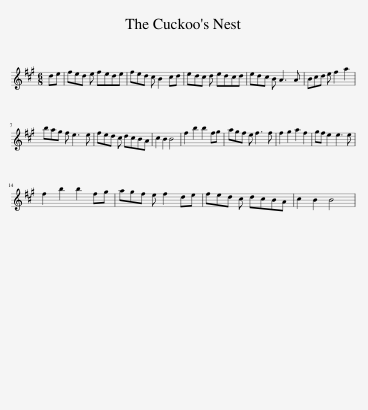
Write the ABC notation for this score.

X:1
L:1/8
M:6/8
I:linebreak $
K:A
V:1 treble
V:1
 de | fed e fede | fed c B2 cd | edc d edcd | edc B A3 A | %5
 Bcd e f2 a2 |$ bag f e3 e | fed c dcBA | c2 B2 B4 | f2 b2 b2 fg | %10
 agf e f3 f | f2 g2 a2 f2 | gf e2 e3 e |$ f2 b2 b2 fg | agf e f2 de | %15
 fed c dcBA | c2 B2 B4 | %17
